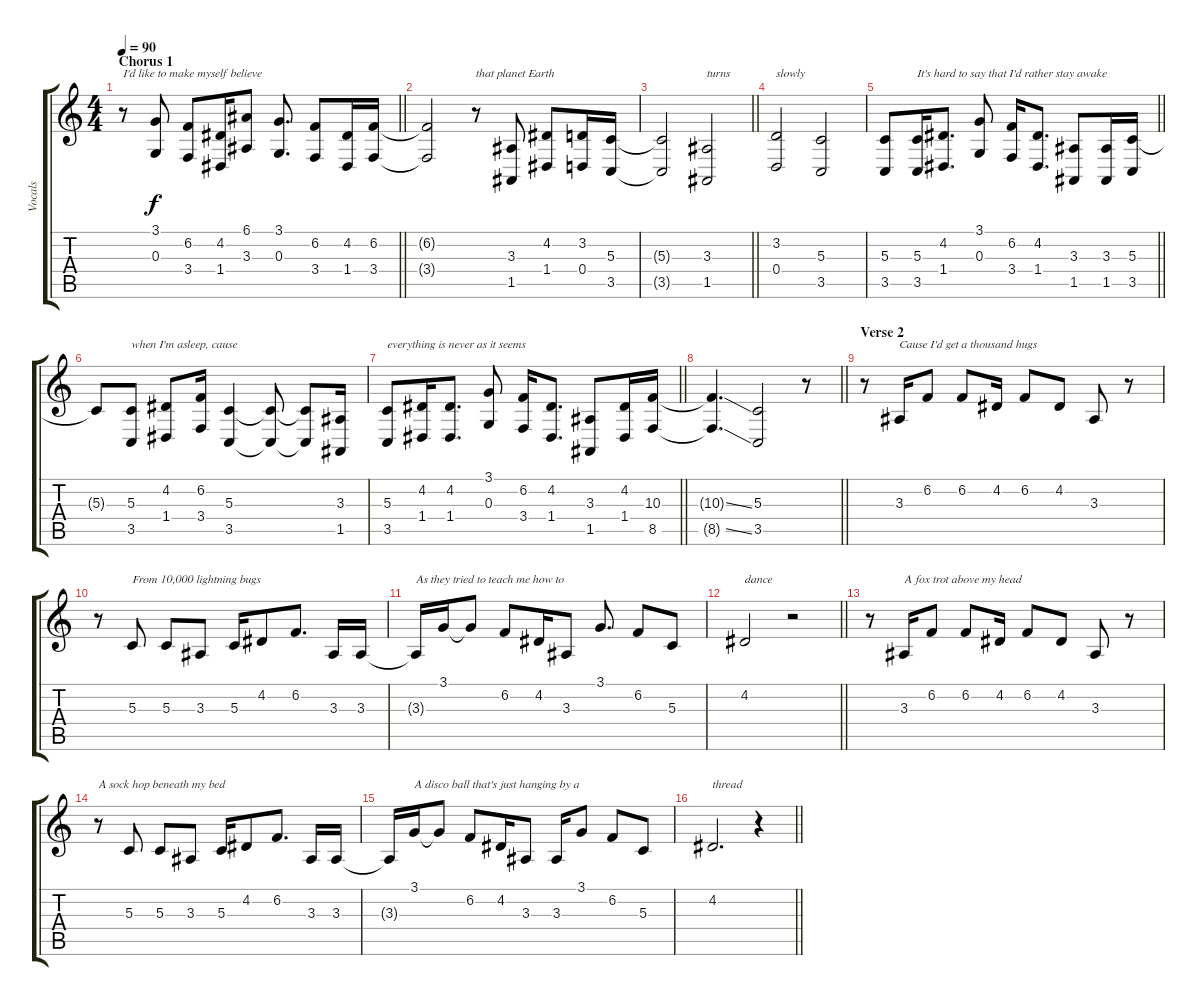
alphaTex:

\track ("Vocals" "Vocals") {instrument synthvoice}
\staff {score tabs}
\tuning (E4 B3 G3 D3 A2 E2) {hide}
\ts (4 4)
\section ("" "Chorus 1")
\tempo 90
\clef g2
\barLineRight lightlight
\ks c
r.8{txt "I'd like to make myself believe" dy f} (3.1 0.3).8 (6.2 3.4).8 (4.2 1.4).16 (6.1 3.3).8 (3.1 0.3).8{d} (6.2 3.4).8 (4.2 1.4).16 (6.2 3.4).16 |
(6.2{t} 3.4{t}).2 r.8{txt "that planet Earth"} (3.3 1.5).8 (4.2 1.4).8 (3.2 0.4).16 (5.3 3.5).16 |
\barLineRight lightlight
(5.3{t} 3.5{t}).2 (3.3 1.5).2{txt "turns"} |
(3.2 0.4).2{txt "slowly"} (5.3 3.5).2 |
\barLineRight lightlight
(5.3 3.5).8 (5.3 3.5).16{txt "It's hard to say that I'd rather stay awake"} (4.2 1.4).8{d} (3.1 0.3).8 (6.2 3.4).16 (4.2 1.4).8{d} (3.3 1.5).8 (3.3 1.5).16 (5.3 3.5).16 |
5.3{t}.8 (5.3 3.5).8{txt "when I'm asleep, cause"} (4.2 1.4).8 (6.2 3.4).16 (5.3 3.5).4 (5.3{t} 3.5{t}).8 (5.3{t} 3.5{t}).8 (3.3 1.5).16 |
\barLineRight lightlight
(5.3 3.5).8{txt "everything is never as it seems"} (4.2 1.4).16 (4.2 1.4).8{d} (3.1 0.3).8 (6.2 3.4).16 (4.2 1.4).8{d} (3.3 1.5).8 (4.2 1.4).16 (10.3 8.5).16 |
\barLineRight lightlight
(10.3{ss t} 8.5{ss t}).4{d} (5.3 3.5).2 r.8 |
\section ("" "Verse 2")
r.8 3.3.16{txt "Cause I'd get a thousand hugs"} 6.2.8 6.2.8 4.2.16 6.2.8 4.2.8 3.3.8 r.8 |
r.8 5.3.8{txt "From 10,000 lightning bugs"} 5.3.8 3.3.8 5.3.16 4.2.8 6.2.8{d} 3.3.16 3.3.16 |
3.3{t}.16{txt "As they tried to teach me how to"} 3.1.16 3.1{t}.8 6.2.8 4.2.16 3.3.8 3.1.8{d} 6.2.8 5.3.8 |
\barLineRight lightlight
4.2.2{txt "dance"} r.2 |
r.8 3.3.16{txt "A fox trot above my head"} 6.2.8 6.2.8 4.2.16 6.2.8 4.2.8 3.3.8 r.8 |
r.8{txt "A sock hop beneath my bed"} 5.3.8 5.3.8 3.3.8 5.3.16 4.2.8 6.2.8{d} 3.3.16 3.3.16 |
3.3{t}.16 3.1.16{txt "A disco ball that's just hanging by a"} 3.1{t}.8 6.2.8 4.2.16 3.3.8 3.3.16 3.1.8 6.2.8 5.3.8 |
\barLineRight lightlight
4.2.2{d txt "thread"} r.4
